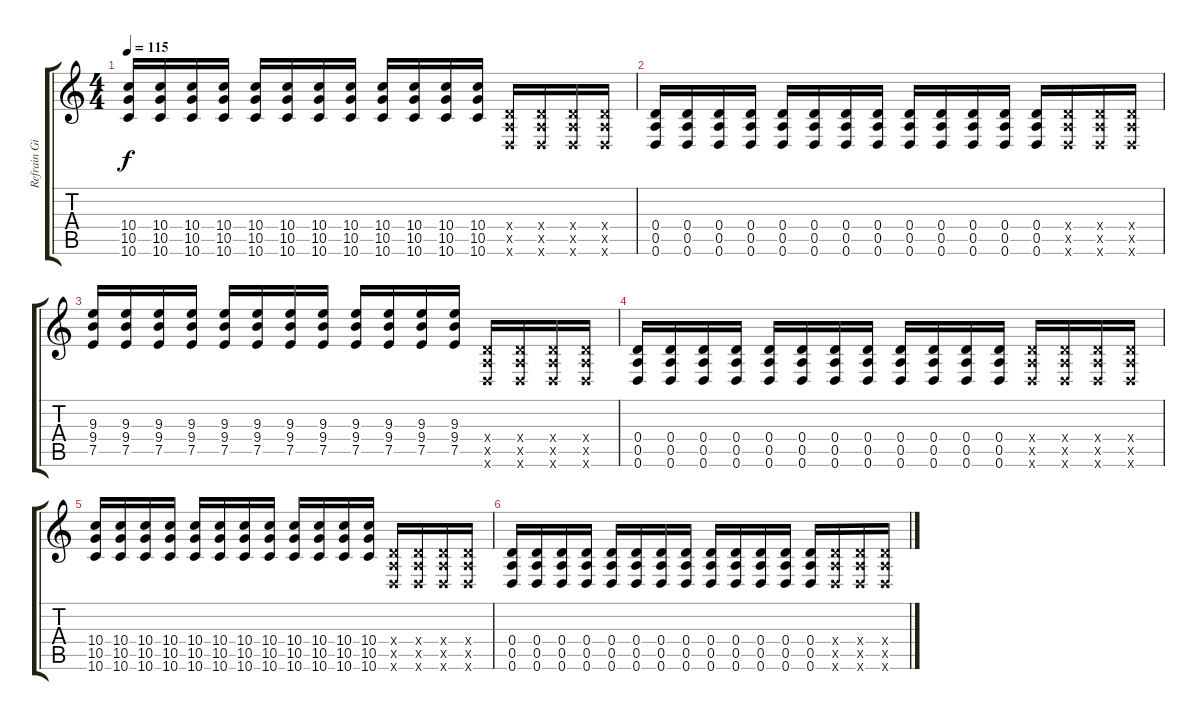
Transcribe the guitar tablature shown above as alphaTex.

\track ("Refrain Gitarre 2" "Refrain Gi") {instrument overdrivenguitar}
\staff {score tabs}
\tuning (E4 B3 G3 D3 A2 D2) {hide}
\ts (4 4)
\tempo 115
\clef g2
\ks c
(10.4 10.5 10.6).16{dy f} (10.4 10.5 10.6).16 (10.4 10.5 10.6).16 (10.4 10.5 10.6).16 (10.4 10.5 10.6).16 (10.4 10.5 10.6).16 (10.4 10.5 10.6).16 (10.4 10.5 10.6).16 (10.4 10.5 10.6).16 (10.4 10.5 10.6).16 (10.4 10.5 10.6).16 (10.4 10.5 10.6).16 (0.4{x} 0.5{x} 0.6{x}).16 (0.4{x} 0.5{x} 0.6{x}).16 (0.4{x} 0.5{x} 0.6{x}).16 (0.4{x} 0.5{x} 0.6{x}).16 |
(0.4 0.5 0.6).16 (0.4 0.5 0.6).16 (0.4 0.5 0.6).16 (0.4 0.5 0.6).16 (0.4 0.5 0.6).16 (0.4 0.5 0.6).16 (0.4 0.5 0.6).16 (0.4 0.5 0.6).16 (0.4 0.5 0.6).16 (0.4 0.5 0.6).16 (0.4 0.5 0.6).16 (0.4 0.5 0.6).16 (0.4 0.5 0.6).16 (0.4{x} 0.5{x} 0.6{x}).16 (0.4{x} 0.5{x} 0.6{x}).16 (0.4{x} 0.5{x} 0.6{x}).16 |
(9.3 9.4 7.5).16 (9.3 9.4 7.5).16 (9.3 9.4 7.5).16 (9.3 9.4 7.5).16 (9.3 9.4 7.5).16 (9.3 9.4 7.5).16 (9.3 9.4 7.5).16 (9.3 9.4 7.5).16 (9.3 9.4 7.5).16 (9.3 9.4 7.5).16 (9.3 9.4 7.5).16 (9.3 9.4 7.5).16 (0.4{x} 0.5{x} 0.6{x}).16 (0.4{x} 0.5{x} 0.6{x}).16 (0.4{x} 0.5{x} 0.6{x}).16 (0.4{x} 0.5{x} 0.6{x}).16 |
(0.4 0.5 0.6).16 (0.4 0.5 0.6).16 (0.4 0.5 0.6).16 (0.4 0.5 0.6).16 (0.4 0.5 0.6).16 (0.4 0.5 0.6).16 (0.4 0.5 0.6).16 (0.4 0.5 0.6).16 (0.4 0.5 0.6).16 (0.4 0.5 0.6).16 (0.4 0.5 0.6).16 (0.4 0.5 0.6).16 (0.4{x} 0.5{x} 0.6{x}).16 (0.4{x} 0.5{x} 0.6{x}).16 (0.4{x} 0.5{x} 0.6{x}).16 (0.4{x} 0.5{x} 0.6{x}).16 |
(10.4 10.5 10.6).16 (10.4 10.5 10.6).16 (10.4 10.5 10.6).16 (10.4 10.5 10.6).16 (10.4 10.5 10.6).16 (10.4 10.5 10.6).16 (10.4 10.5 10.6).16 (10.4 10.5 10.6).16 (10.4 10.5 10.6).16 (10.4 10.5 10.6).16 (10.4 10.5 10.6).16 (10.4 10.5 10.6).16 (0.4{x} 0.5{x} 0.6{x}).16 (0.4{x} 0.5{x} 0.6{x}).16 (0.4{x} 0.5{x} 0.6{x}).16 (0.4{x} 0.5{x} 0.6{x}).16 |
(0.4 0.5 0.6).16 (0.4 0.5 0.6).16 (0.4 0.5 0.6).16 (0.4 0.5 0.6).16 (0.4 0.5 0.6).16 (0.4 0.5 0.6).16 (0.4 0.5 0.6).16 (0.4 0.5 0.6).16 (0.4 0.5 0.6).16 (0.4 0.5 0.6).16 (0.4 0.5 0.6).16 (0.4 0.5 0.6).16 (0.4 0.5 0.6).16 (0.4{x} 0.5{x} 0.6{x}).16 (0.4{x} 0.5{x} 0.6{x}).16 (0.4{x} 0.5{x} 0.6{x}).16
